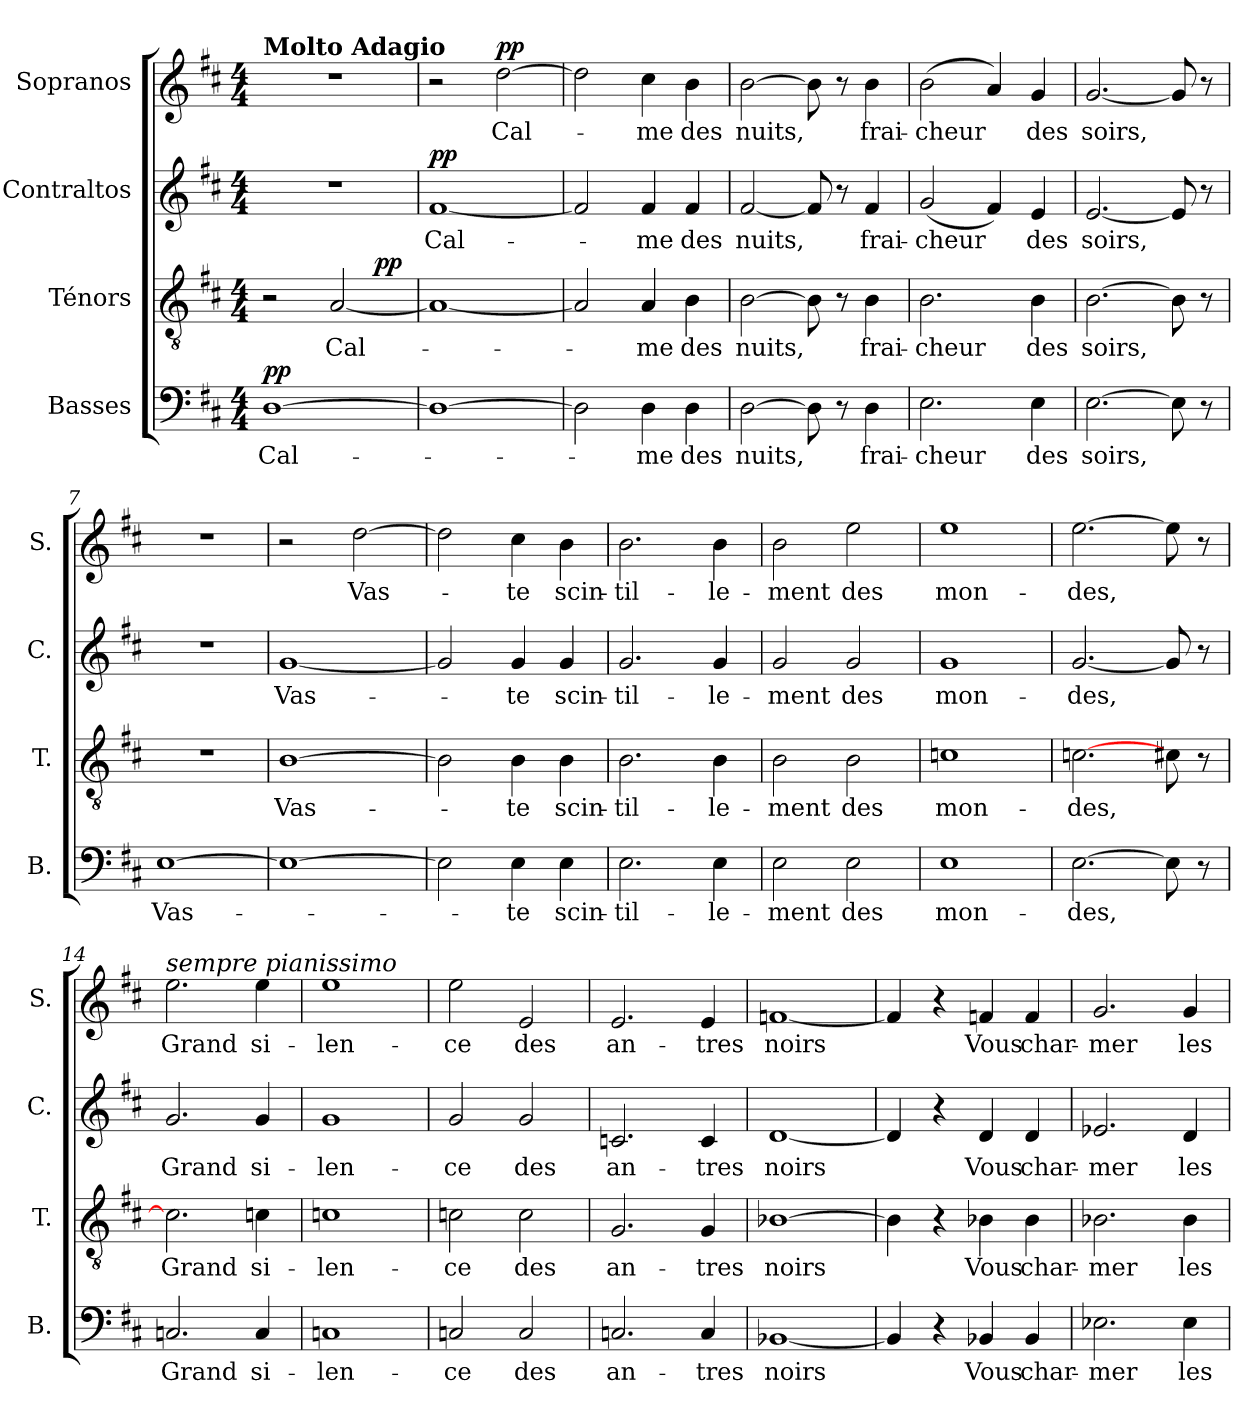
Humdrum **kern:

**kern	**text	**dynam	**kern	**text	**dynam	**kern	**text	**dynam	**kern	**text	**dynam
*part4	*part4	*part4	*part3	*part3	*part3	*part2	*part2	*part2	*part1	*part1	*part1
*staff4	*staff4	*staff4	*staff3	*staff3	*staff3	*staff2	*staff2	*staff2	*staff1	*staff1	*staff1
*I"Basses	*	*	*I"Ténors	*	*	*I"Contraltos	*	*	*I"Sopranos	*	*
*I'B.	*	*	*I'T.	*	*	*I'C.	*	*	*I'S.	*	*
*clefF4	*	*	*clefGv2	*	*	*clefG2	*	*	*clefG2	*	*
*	*	*	*ITrd7c12	*	*	*	*	*	*	*	*
*k[f#c#]	*	*	*k[f#c#]	*	*	*k[f#c#]	*	*	*k[f#c#]	*	*
*D:	*	*	*D:	*	*	*D:	*	*	*D:	*	*
*M4/4	*	*	*M4/4	*	*	*M4/4	*	*	*M4/4	*	*
=1	=1	=1	=1	=1	=1	=1	=1	=1	=1	=1	=1
*	*	*	*^	*	*	*	*	*	*	*	*
!	!	!	!	!	!	!	!	!	!	!LO:TX:B:t=Molto Adagio	!	!
[1D\	Cal-	pp	2r	2.ryy	.	.	1r	.	.	1r	.	.
.	.	.	[2AA/	.	Cal-	.	.	.	.	.	.	.
.	.	.	.	4ryy	.	pp	.	.	.	.	.	.
*	*	*	*v	*v	*	*	*	*	*	*	*	*
=2	=2	=2	=2	=2	=2	=2	=2	=2	=2	=2	=2
1D\_	.	.	1AA/_	.	.	[1f#/	Cal-	pp	2r	.	.
.	.	.	.	.	.	.	.	.	[2dd\	Cal-	pp
=3	=3	=3	=3	=3	=3	=3	=3	=3	=3	=3	=3
2D\]	.	.	2AA/]	.	.	2f#/]	.	.	2dd\]	.	.
4D\	-me	.	4AA/	-me	.	4f#/	-me	.	4cc#\	-me	.
4D\	des	.	4BB\	des	.	4f#/	des	.	4b\	des	.
=4	=4	=4	=4	=4	=4	=4	=4	=4	=4	=4	=4
[2D\	nuits,	.	[2BB\	nuits,	.	[2f#/	nuits,	.	[2b\	nuits,	.
8D\]	.	.	8BB\]	.	.	8f#/]	.	.	8b\]	.	.
8r	.	.	8r	.	.	8r	.	.	8r	.	.
4D\	frai-	.	4BB\	frai-	.	4f#/	frai-	.	4b\	frai-	.
=5	=5	=5	=5	=5	=5	=5	=5	=5	=5	=5	=5
2.E\	-cheur	.	2.BB\	-cheur	.	(2g/	-cheur	.	(2b\	-cheur	.
.	.	.	.	.	.	4f#/)	.	.	4a/)	.	.
4E\	des	.	4BB\	des	.	4e/	des	.	4g/	des	.
=6	=6	=6	=6	=6	=6	=6	=6	=6	=6	=6	=6
[2.E\	soirs,	.	[2.BB\	soirs,	.	[2.e/	soirs,	.	[2.g/	soirs,	.
8E\]	.	.	8BB\]	.	.	8e/]	.	.	8g/]	.	.
8r	.	.	8r	.	.	8r	.	.	8r	.	.
!!LO:LB:g=z
=7	=7	=7	=7	=7	=7	=7	=7	=7	=7	=7	=7
[1E\	Vas-	.	1r	.	.	1r	.	.	1r	.	.
=8	=8	=8	=8	=8	=8	=8	=8	=8	=8	=8	=8
1E\_	.	.	[1BB\	Vas-	.	[1g/	Vas-	.	2r	.	.
.	.	.	.	.	.	.	.	.	[2dd\	Vas-	.
=9	=9	=9	=9	=9	=9	=9	=9	=9	=9	=9	=9
2E\]	.	.	2BB\]	.	.	2g/]	.	.	2dd\]	.	.
4E\	-te	.	4BB\	-te	.	4g/	-te	.	4cc#\	-te	.
4E\	scin-	.	4BB\	scin-	.	4g/	scin-	.	4b\	scin-	.
=10	=10	=10	=10	=10	=10	=10	=10	=10	=10	=10	=10
2.E\	-til-	.	2.BB\	-til-	.	2.g/	-til-	.	2.b\	-til-	.
4E\	-le-	.	4BB\	-le-	.	4g/	-le-	.	4b\	-le-	.
=11	=11	=11	=11	=11	=11	=11	=11	=11	=11	=11	=11
2E\	-ment	.	2BB\	-ment	.	2g/	-ment	.	2b\	-ment	.
2E\	des	.	2BB\	des	.	2g/	des	.	2ee\	des	.
=12	=12	=12	=12	=12	=12	=12	=12	=12	=12	=12	=12
1E\	mon-	.	1Cn\	mon-	.	1g/	mon-	.	1ee\	mon-	.
=13	=13	=13	=13	=13	=13	=13	=13	=13	=13	=13	=13
[2.E\	-des,	.	[2.Cn\	-des,	.	[2.g/	-des,	.	[2.ee\	-des,	.
8E\]	.	.	8C#X\	.	.	8g/]	.	.	8ee\]	.	.
8r	.	.	8r	.	.	8r	.	.	8r	.	.
!!LO:PB:g=z
=14	=14	=14	=14	=14	=14	=14	=14	=14	=14	=14	=14
!	!	!	!	!	!	!	!	!	!LO:TX:i:t=sempre pianissimo	!	!
2.Cn/	Grand	.	2.Cn\]	Grand	.	2.g/	Grand	.	2.ee\	Grand	.
4C/	si-	.	4C\	si-	.	4g/	si-	.	4ee\	si-	.
=15	=15	=15	=15	=15	=15	=15	=15	=15	=15	=15	=15
1Cn/	-len-	.	1Cn\	-len-	.	1g/	-len-	.	1ee\	-len-	.
=16	=16	=16	=16	=16	=16	=16	=16	=16	=16	=16	=16
2Cn/	-ce	.	2Cn\	-ce	.	2g/	-ce	.	2ee\	-ce	.
2C/	des	.	2C\	des	.	2g/	des	.	2e/	des	.
=17	=17	=17	=17	=17	=17	=17	=17	=17	=17	=17	=17
2.Cn/	an-	.	2.GG/	an-	.	2.cn/	an-	.	2.e/	an-	.
4C/	-tres	.	4GG/	-tres	.	4c/	-tres	.	4e/	-tres	.
=18	=18	=18	=18	=18	=18	=18	=18	=18	=18	=18	=18
[1BB-X/	noirs	.	[1BB-X\	noirs	.	[1d/	noirs	.	[1fn/	noirs	.
=19	=19	=19	=19	=19	=19	=19	=19	=19	=19	=19	=19
4BB-/]	.	.	4BB-\]	.	.	4d/]	.	.	4f/]	.	.
4r	.	.	4r	.	.	4r	.	.	4r	.	.
4BB-X/	Vous	.	4BB-X\	Vous	.	4d/	Vous	.	4fn/	Vous	.
4BB-/	char-	.	4BB-\	char-	.	4d/	char-	.	4f/	char-	.
!!LO:LB:g=z
=20	=20	=20	=20	=20	=20	=20	=20	=20	=20	=20	=20
2.E-X\	-mer	.	2.BB-X\	-mer	.	2.e-X/	-mer	.	2.g/	-mer	.
4E-\	les	.	4BB-\	les	.	4d/	les	.	4g/	les	.
=	=	=	=	=	=	=	=	=	=	=	=
*-	*-	*-	*-	*-	*-	*-	*-	*-	*-	*-	*-
